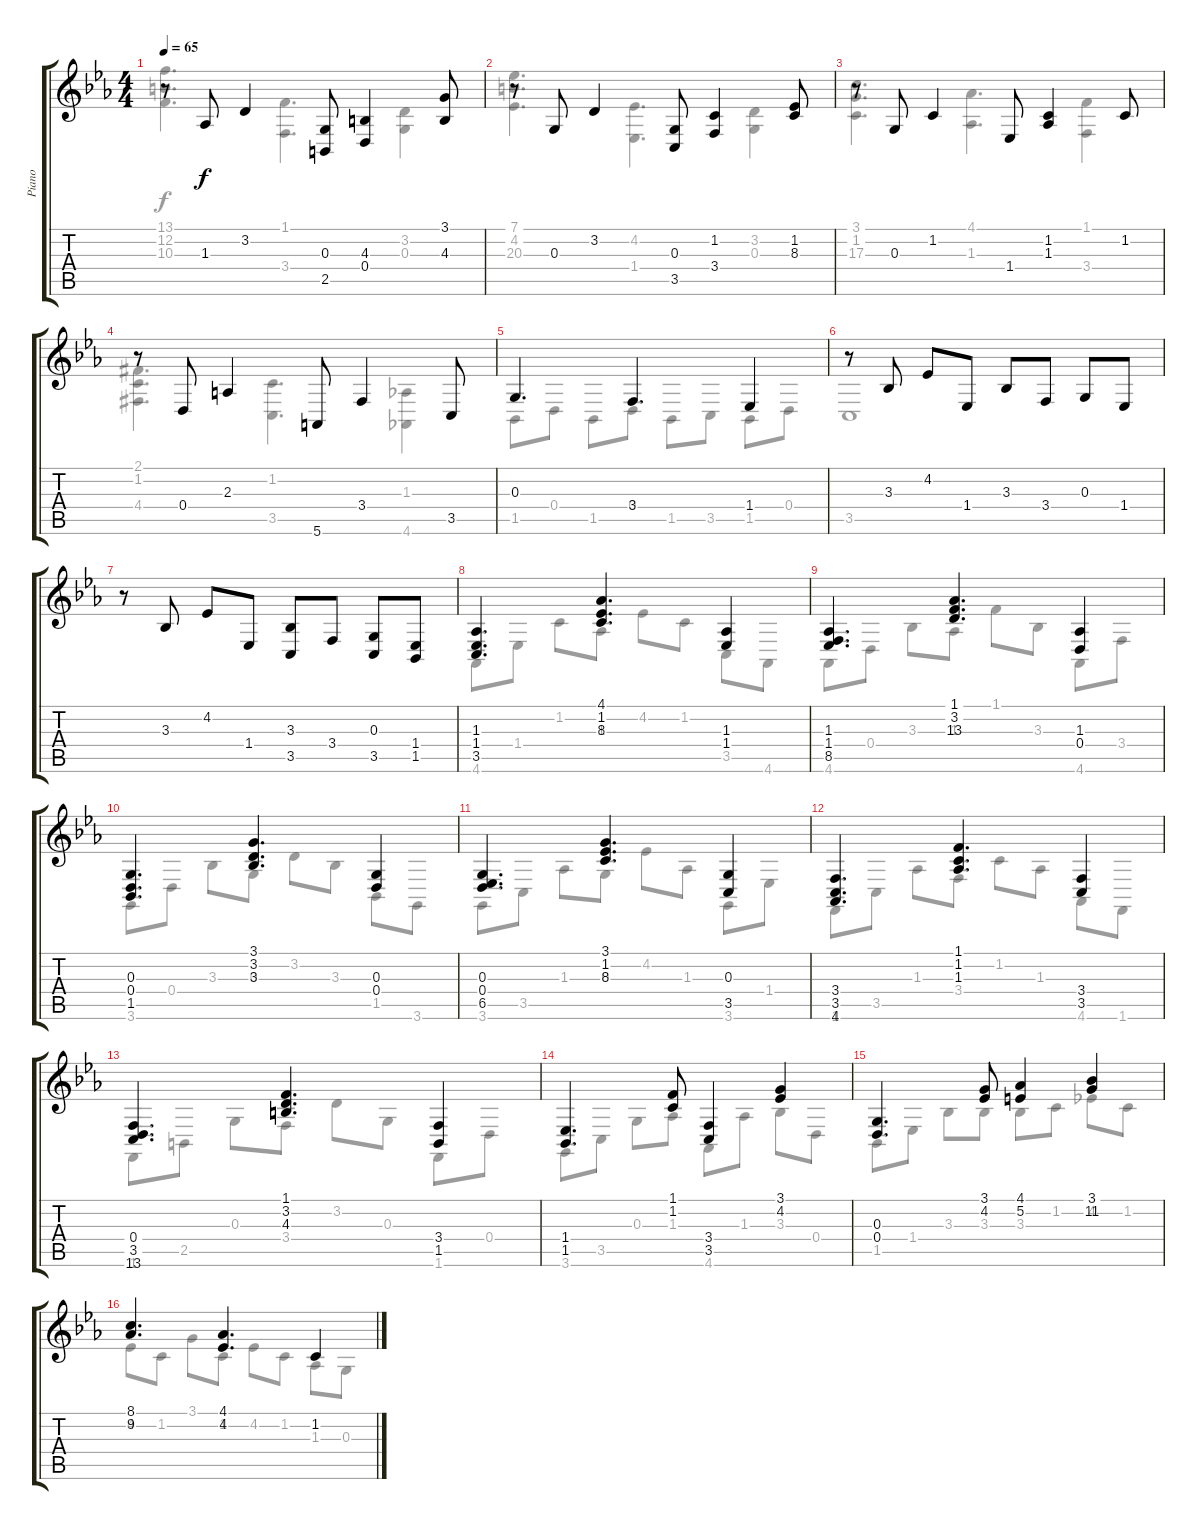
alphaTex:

\track ("Piano" "Piano") {instrument acousticgrandpiano}
\staff {score tabs}
\tuning (E4 B3 G3 D3 A2 E2) {hide}
\voice
\ts (4 4)
\tempo 65
\clef g2
\ks cminor
r.8{dy f} 1.3.8 3.2.4 (0.3 2.5).8 (4.3 0.4).4 (3.1 4.3).8 |
r.8 0.3.8 3.2.4 (0.3 3.5).8 (1.2 3.4).4 (1.2 8.3).8 |
r.8 0.3.8 1.2.4 1.4.8 (1.2 1.3).4 1.2.8 |
r.8 0.4.8 2.3.4 5.6.8 3.4.4 3.5.8 |
0.3.4{d} 3.4.4{d} 1.4.4 |
r.8 3.3.8 4.2.8 1.4.8 3.3.8 3.4.8 0.3.8 1.4.8 |
r.8 3.3.8 4.2.8 1.4.8 (3.3 3.5).8 3.4.8 (0.3 3.5).8 (1.4 1.5).8 |
(1.3 1.4 3.5).4{d} (4.1 1.2 8.3).4{d} (1.3 1.4).4 |
(1.3 1.4 8.5).4{d} (1.1 3.2 13.3).4{d} (1.3 0.4).4 |
(0.3 0.4 1.5).4{d} (3.1 3.2 3.3).4{d} (0.3 0.4).4 |
(0.3 0.4 6.5).4{d} (3.1 1.2 8.3).4{d} (0.3 3.5).4 |
(3.4 3.5 4.6).4{d} (1.1 1.2 1.3).4{d} (3.4 3.5).4 |
(0.4 3.5 13.6).4{d} (1.1 3.2 4.3).4{d} (3.4 1.5).4 |
(1.4 1.5).4{d} (1.1 1.2).8 (3.4 3.5).4 (3.1 4.2).4 |
(0.3 0.4).4{d} (3.1 4.2).8 (4.1 5.2).4 (3.1 11.2).4 |
(8.1 9.2).4{d} (4.1 4.2).4{d} 1.2.4
\voice
\clef g2
\ottava regular
\simile none
\ks cminor
(13.1 12.2 10.3).4{d dy f} (1.1 3.4).4{d} (3.2 0.3).4 |
(7.1 4.2 20.3).4{d} (4.2 1.4).4{d} (3.2 0.3).4 |
(3.1 1.2 17.3).4{d} (4.1 1.3).4{d} (1.1 3.4).4 |
(2.1{acc #} 1.2 4.4{acc #}).4{d} (1.2 3.5).4{d} (1.3 4.6).4 |
1.5.8 0.4.8 1.5.8 0.4.8 1.5.8 3.5.8 1.5.8 0.4.8 |
3.5.1 |
|
4.6.8 1.4.8 1.2.8 1.3.8 4.2.8 1.2.8 3.5.8 4.6.8 |
4.6.8 0.4.8 3.3.8 1.3.8 1.1.8 3.3.8 4.6.8 3.4.8 |
3.6.8 0.4.8 3.3.8 0.3.8 3.2.8 3.3.8 1.5.8 3.6.8 |
3.6.8 3.5.8 1.3.8 0.3.8 4.2.8 1.3.8 3.6.8 1.4.8 |
1.6.8 3.5.8 1.3.8 3.4.8 1.2.8 1.3.8 4.6.8 1.6.8 |
1.6.8 2.5.8 0.3.8 3.4.8 3.2.8 0.3.8 1.6.8 0.4.8 |
3.6.8 3.5.8 0.3.8 1.3.8 4.6.8 1.3.8 3.3.8 0.4.8 |
1.5.8 1.4.8 3.3.8 3.3.8 3.3.8 1.2.8 4.2.8 1.2.8 |
4.2.8 1.2.8 3.1.8 1.2.8 4.2.8 1.2.8 1.3.8 0.3.8
